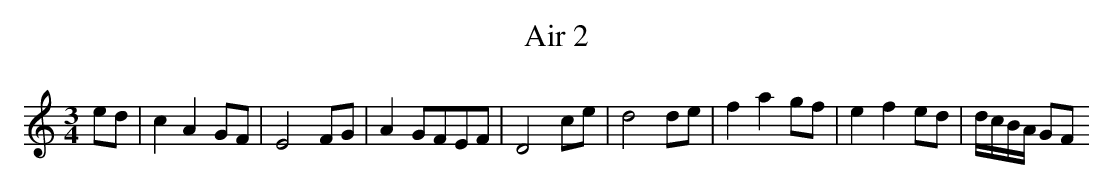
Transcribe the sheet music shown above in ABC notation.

X:1.2
T:Air 2
M:3/4
L:1/8
K:C
ed | c2 A2 GF | E4 FG | A2 GFEF | D4 ce | d4de | f2a2gf | e2f2 ed | d/c/B/A/ GF
